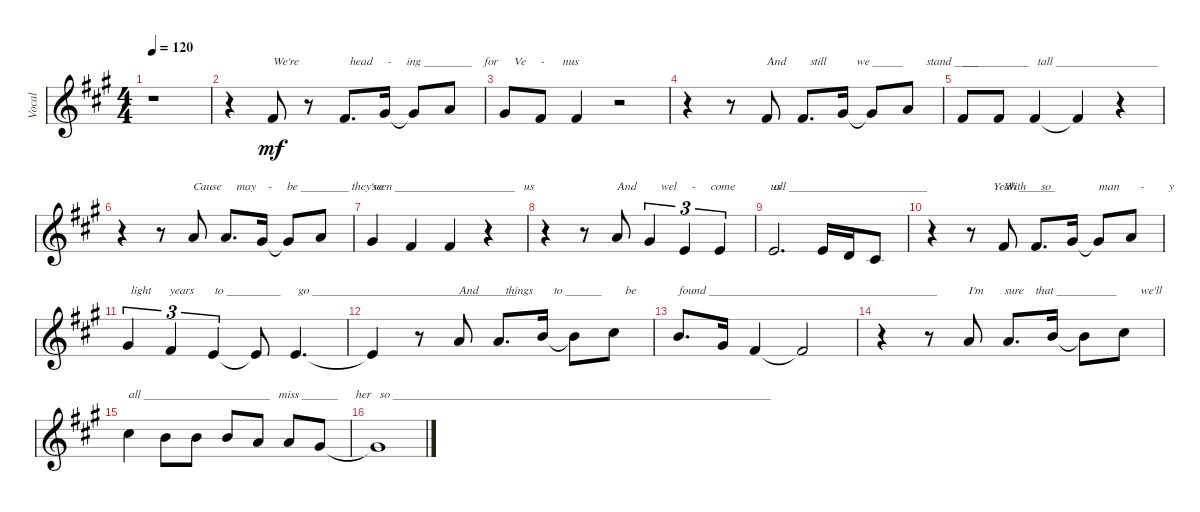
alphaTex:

\track ("Vocal" "Vocal") {instrument synthbrass1}
\staff {score}
\tuning (E4 B3 G3 D3 A2 E2 B1) {hide}
\ts (4 4)
\tempo 120
\clef g2
\ks f#minor
r.1{dy mf} |
r.4 2.1.8{txt "We're                 head     -     ing ________    for"} r.8 2.1.8{d} 4.1.16 4.1{t}.8 5.1.8 |
4.1.8{txt "   Ve     -      nus"} 2.1.8 2.1.4 r.2 |
r.4 r.8 2.1.8{txt "And        still          we _____        stand ____"} 2.1.8{d} 4.1.16 4.1{t}.8 5.1.8 |
2.1.8{txt "___________   tall _________________"} 2.1.8 2.1.4 2.1{t}.4 r.4 |
r.4 r.8 5.1.8{txt "Cause     may    -     be ________ they've"} 5.1.8{d} 4.1.16 4.1{t}.8 5.1.8 |
4.1.4{txt "seen ____________________   us"} 2.1.4 2.1.4 r.4 |
r.4 r.8 5.1.8{txt "And        wel     -     come            us"} 4.1.4{tu (3 2)} 0.1.4{tu (3 2)} 0.1.4{tu (3 2)} |
0.1.2{d txt "all _______________________                      Yeah ______"} 0.1.16 3.2.16 2.2.8 |
r.4 r.8 2.1.8{txt "With     so                man       -        y "} 2.1.8{d} 4.1.16 4.1{t}.8 5.1.8 |
4.1.4{tu (3 2) txt " light      years       to _________      go __________________________________"} 2.1.4{tu (3 2)} 0.1.4{tu (3 2)} 0.1{t}.8 0.1.4{d} |
0.1{t}.4 r.8 5.1.8{txt "And         things       to ______        be "} 5.1.8{d} 7.1.16 7.1{t}.8 9.1.8 |
7.1.8{d txt "found ______________________________________"} 4.1.16 2.1.4 2.1{t}.2 |
r.4 r.8 5.1.8{txt "I'm       sure    that __________        we'll "} 5.1.8{d} 7.1.16 7.1{t}.8 9.1.8 |
9.1.4{txt "all _____________________   miss ______      her   so _______________________________________________________________"} 7.1.8 7.1.8 7.1.8 5.1.8 5.1.8 4.1.8 |
4.1{t}.1
